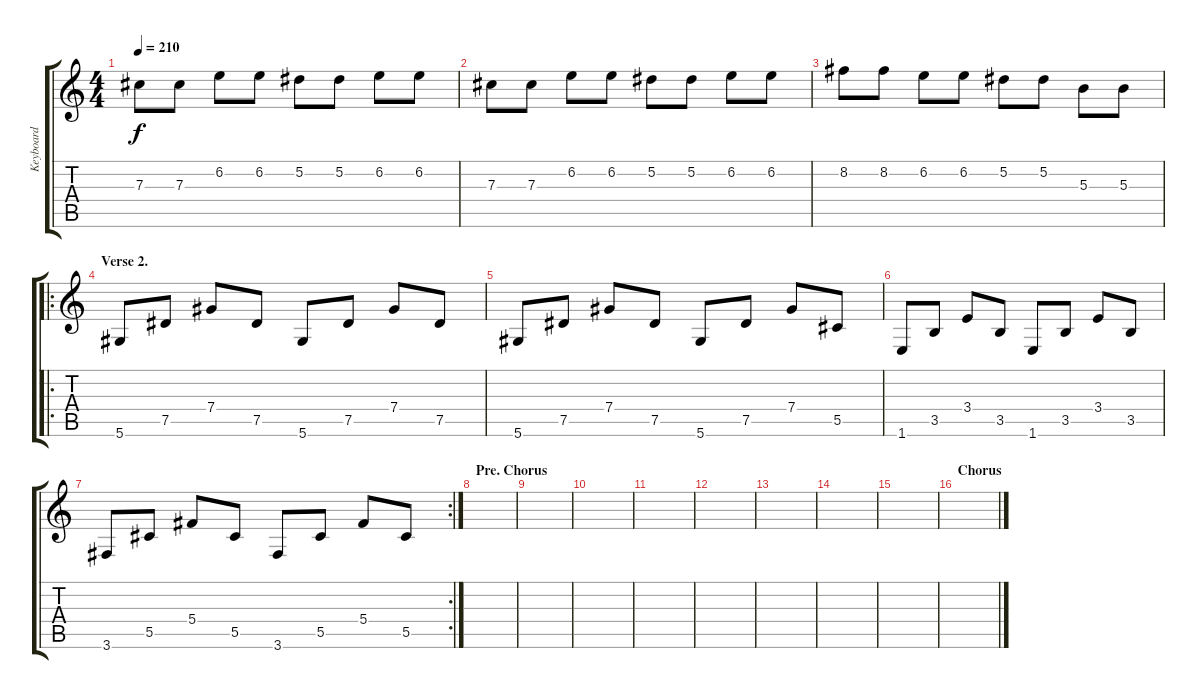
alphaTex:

\track ("Keyboard" "Keyboard") {instrument orchestrahit}
\staff {score tabs}
\tuning (Eb5 Bb4 Gb4 Db4 Ab3 Eb3) {hide}
\ts (4 4)
\tempo 210
\clef g2
\ks c
7.3.8{dy f} 7.3.8 6.2.8 6.2.8 5.2.8 5.2.8 6.2.8 6.2.8 |
7.3.8 7.3.8 6.2.8 6.2.8 5.2.8 5.2.8 6.2.8 6.2.8 |
8.2.8 8.2.8 6.2.8 6.2.8 5.2.8 5.2.8 5.3.8 5.3.8 |
\ro
\section ("" "Verse 2.")
5.6.8{instrument voiceoohs} 7.5.8 7.4.8 7.5.8 5.6.8 7.5.8 7.4.8 7.5.8 |
5.6.8 7.5.8 7.4.8 7.5.8 5.6.8 7.5.8 7.4.8 5.5.8 |
1.6.8 3.5.8 3.4.8 3.5.8 1.6.8 3.5.8 3.4.8 3.5.8 |
\rc 2
3.6.8 5.5.8 5.4.8 5.5.8 3.6.8 5.5.8 5.4.8 5.5.8 |
\section ("" "Pre. Chorus")
|
|
|
|
|
|
|
|
\section ("" "Chorus")
